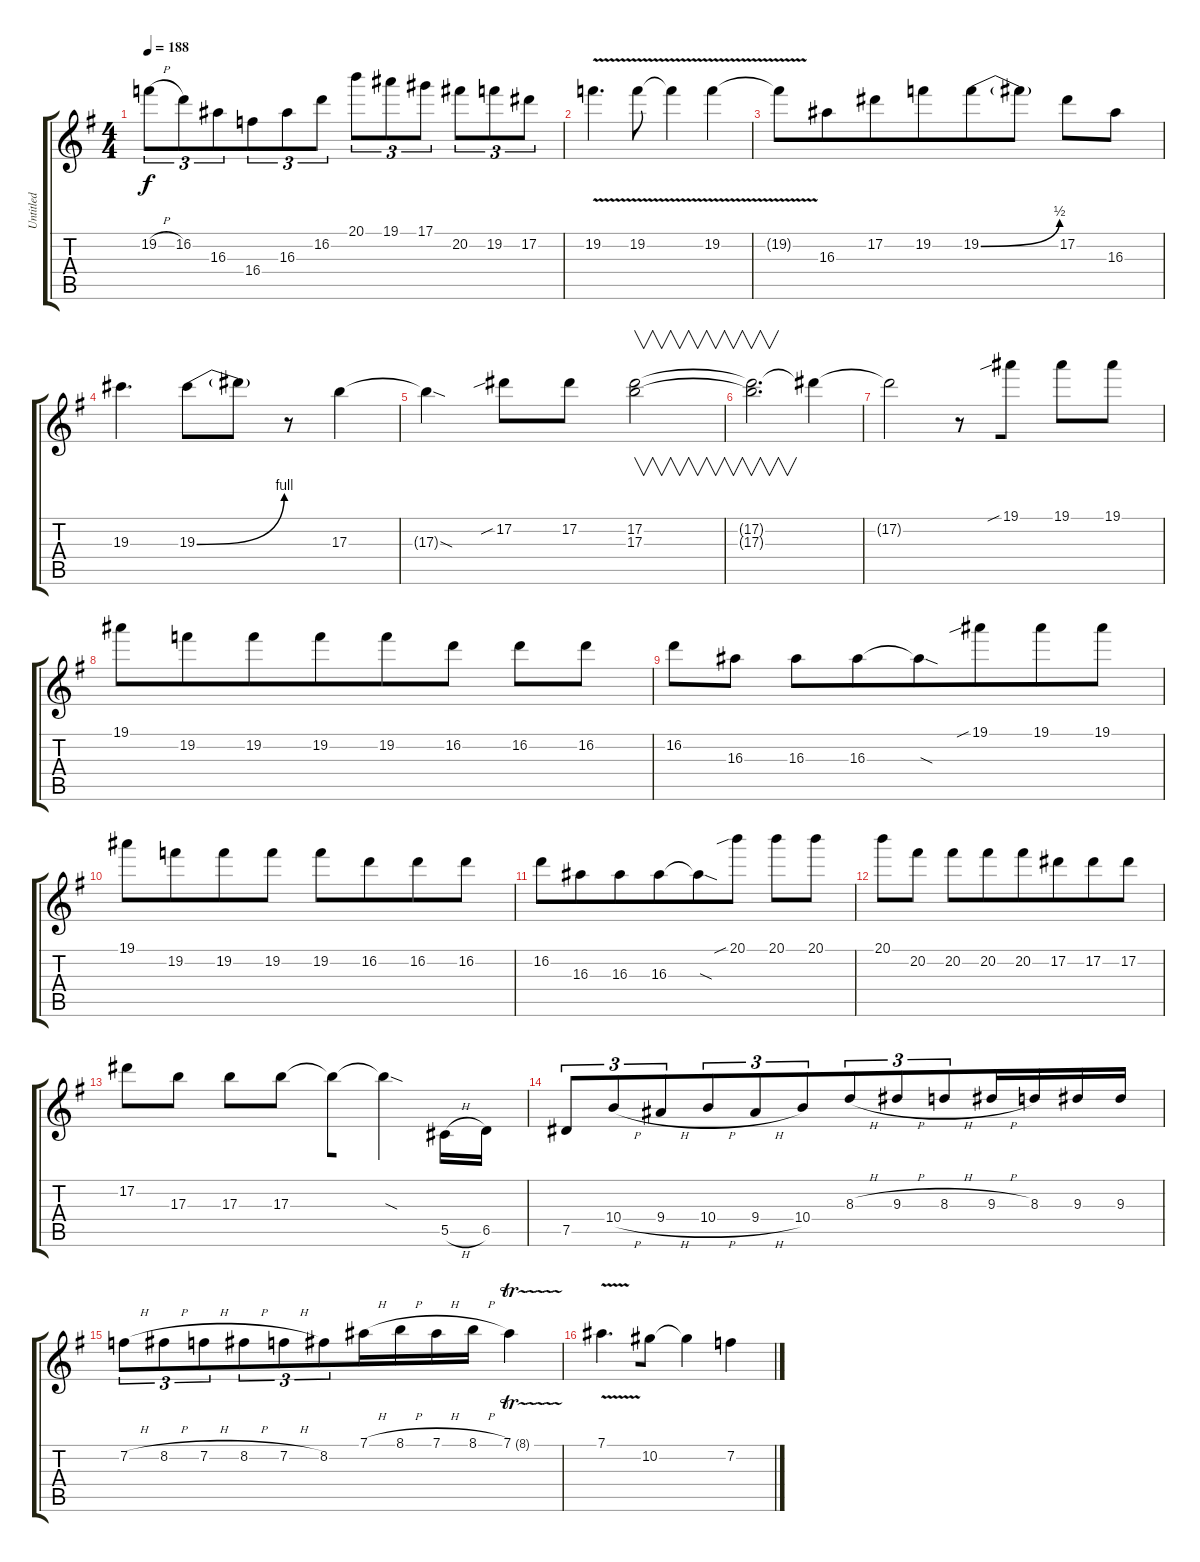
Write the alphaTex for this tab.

\track ("Untitled" "Untitled") {instrument distortionguitar}
\staff {score tabs}
\tuning (Eb4 Bb3 Gb3 Db3 Ab2 Eb2) {hide}
\ts (4 4)
\tempo 188
\clef g2
\ks g
19.2{h}.8{tu (3 2) dy f} 16.2.8{tu (3 2)} 16.3.8{tu (3 2) beam merge} 16.4.8{tu (3 2)} 16.3.8{tu (3 2)} 16.2.8{tu (3 2)} 20.1.8{tu (3 2)} 19.1.8{tu (3 2)} 17.1.8{tu (3 2)} 20.2.8{tu (3 2)} 19.2.8{tu (3 2)} 17.2.8{tu (3 2)} |
19.2{v}.4{d} 19.2{v}.8 19.2{v t}.4{beam merge} 19.2{v}.4 |
19.2{v t}.8 16.3.8{beam merge} 17.2.8 19.2.8{beam merge} 19.2{be (bend 0 0 60 2)}.8{beam merge} 19.2{t}.8 17.2.8{beam merge} 16.3.8 |
19.3.4{d beam merge} 19.3{be (bend 0 0 60 4)}.8{beam merge} 19.3{t}.8{beam merge} r.8 17.3.4 |
17.3{sod t}.4{beam merge} 17.2{sib}.8 17.2.8 (17.2 17.3).2{v} |
(17.2{t} 17.3{t}).2{v d beam merge} 17.2{t}.4 |
17.2{t}.2{beam merge} r.8{beam merge} 19.1{sib}.8 19.1.8{beam merge} 19.1.8 |
19.1.8{beam merge} 19.2.8{beam merge} 19.2.8{beam merge} 19.2.8{beam merge} 19.2.8 16.2.8 16.2.8{beam merge} 16.2.8 |
16.2.8 16.3.8 16.3.8{beam merge} 16.3.8{beam merge} 16.3{sod t}.8{beam merge} 19.1{sib}.8{beam merge} 19.1.8{beam merge} 19.1.8 |
19.1.8 19.2.8{beam merge} 19.2.8{beam merge} 19.2.8 19.2.8{beam merge} 16.2.8{beam merge} 16.2.8{beam merge} 16.2.8 |
16.2.8{beam merge} 16.3.8{beam merge} 16.3.8{beam merge} 16.3.8{beam merge} 16.3{sod t}.8{beam merge} 20.1{sib}.8 20.1.8 20.1.8 |
20.1.8{beam merge} 20.2.8 20.2.8{beam merge} 20.2.8{beam merge} 20.2.8{beam merge} 17.2.8{beam merge} 17.2.8{beam merge} 17.2.8 |
17.2.8{beam merge} 17.3.8 17.3.8 17.3.8 17.3{t}.8{beam merge} 17.3{sod t}.4{beam merge} 5.5{h}.16{beam merge} 6.5.16 |
7.5.8{tu (3 2) beam merge} 10.4{h}.8{tu (3 2) beam merge} 9.4{h}.8{tu (3 2) beam merge} 10.4{h}.8{tu (3 2) beam merge} 9.4{h}.8{tu (3 2) beam merge} 10.4.8{tu (3 2) beam merge} 8.3{h}.8{tu (3 2) beam merge} 9.3{h}.8{tu (3 2) beam merge} 8.3{h}.8{tu (3 2) beam merge} 9.3{h}.16{beam merge} 8.3.16{beam merge} 9.3.16{beam merge} 9.3.16 |
7.2{h}.8{tu (3 2) beam merge} 8.2{h}.8{tu (3 2) beam merge} 7.2{h}.8{tu (3 2) beam merge} 8.2{h}.8{tu (3 2) beam merge} 7.2{h}.8{tu (3 2) beam merge} 8.2.8{tu (3 2) beam merge} 7.1{h}.16{beam merge} 8.1{h}.16{beam merge} 7.1{h}.16{beam merge} 8.1{h}.16{beam merge} 7.1{tr (8 32)}.4 |
7.1{v}.4{d beam merge} 10.2.8 10.2{t}.4{beam merge} 7.2.4
